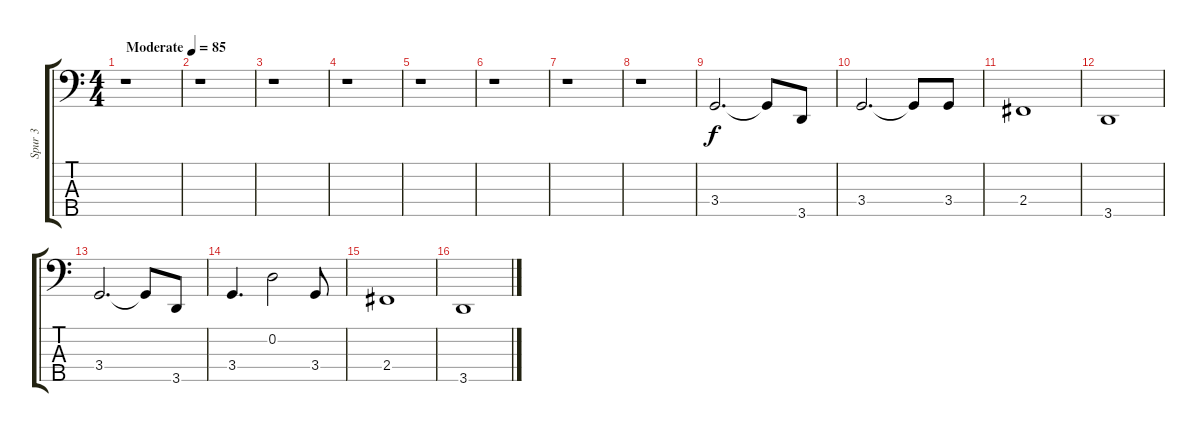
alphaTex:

\track ("Spur 3" "Spur 3") {instrument electricbassfinger}
\staff {score tabs}
\tuning (G2 D2 A1 E1 B0) {hide}
\ts (4 4)
\tempo (85 "Moderate")
\clef f4
\ks c
r.1{dy f instrument electricbassfinger} |
r.1 |
r.1 |
r.1 |
r.1 |
r.1 |
r.1 |
r.1 |
3.4.2{d} 3.4{t}.8 3.5.8 |
3.4.2{d} 3.4{t}.8 3.4.8 |
2.4.1 |
3.5.1 |
3.4.2{d} 3.4{t}.8 3.5.8 |
3.4.4{d} 0.2.2 3.4.8 |
2.4.1 |
3.5.1
